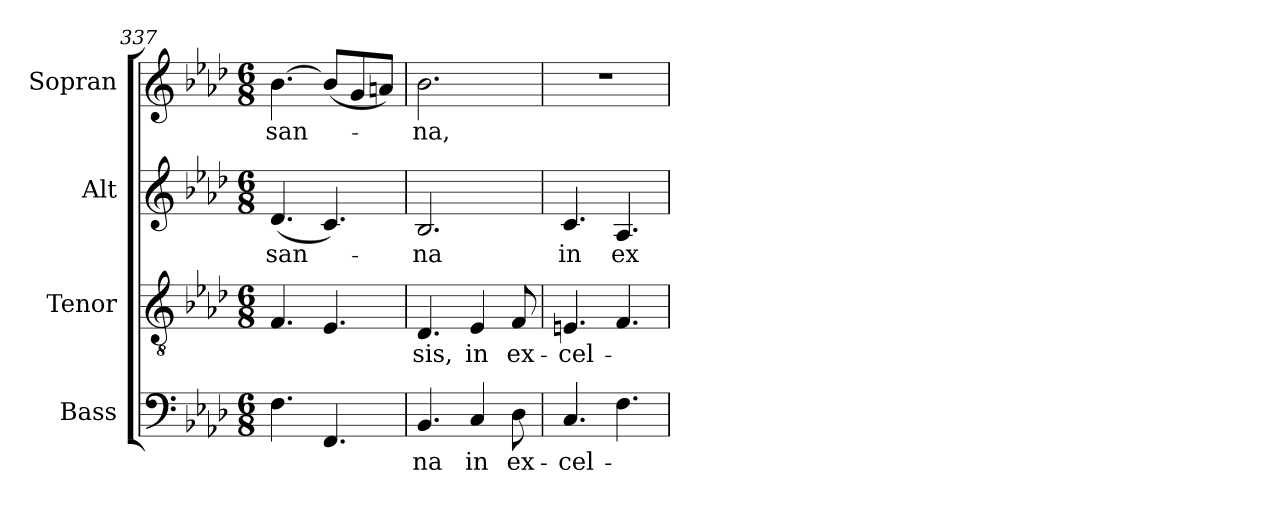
**kern	**text	**kern	**text	**kern	**text	**kern	**text
*part4	*part4	*part3	*part3	*part2	*part2	*part1	*part1
*staff4	*staff4	*staff3	*staff3	*staff2	*staff2	*staff1	*staff1
*I"Bass	*	*I"Tenor	*	*I"Alt	*	*I"Sopran	*
*I'B.	*	*I'T.	*	*I'A.	*	*I'S.	*
*clefF4	*	*clefGv2	*	*clefG2	*	*clefG2	*
*k[b-e-a-d-]	*	*k[b-e-a-d-]	*	*k[b-e-a-d-]	*	*k[b-e-a-d-]	*
*A-:	*	*A-:	*	*A-:	*	*A-:	*
*M6/8	*	*M6/8	*	*M6/8	*	*M6/8	*
=337	=337	=337	=337	=337	=337	=337	=337
!	!	!	!	!	!LO:LY:b	!	!LO:LY:b
4.F\	.	4.F/	.	(<4.d-/	-san-	[4.b-\	-san-
4.FF/	.	4.E-/	.	4.c/)	.	(<8b-/L]	.
.	.	.	.	.	.	8g/	.
.	.	.	.	.	.	8an/J)	.
=338	=338	=338	=338	=338	=338	=338	=338
!	!LO:LY:b	!	!LO:LY:b	!	!LO:LY:b	!	!LO:LY:b
4.BB-/	-na	4.D-/	-sis,	2.B-/	-na	2.b-\	-na,
!	!LO:LY:b	!	!LO:LY:b	!	!	!	!
4C/	in	4E-/	in	.	.	.	.
!	!LO:LY:b	!	!LO:LY:b	!	!	!	!
8D-\	ex-	8F/	ex-	.	.	.	.
=339	=339	=339	=339	=339	=339	=339	=339
!	!LO:LY:b	!	!LO:LY:b	!	!LO:LY:b	!	!
4.C/	-cel-	4.En/	-cel-	4.c/	in	2.r	.
!	!	!	!	!	!LO:LY:b	!	!
4.F\	.	4.F/	.	4.A-/	ex-	.	.
=	=	=	=	=	=	=	=
*-	*-	*-	*-	*-	*-	*-	*-
